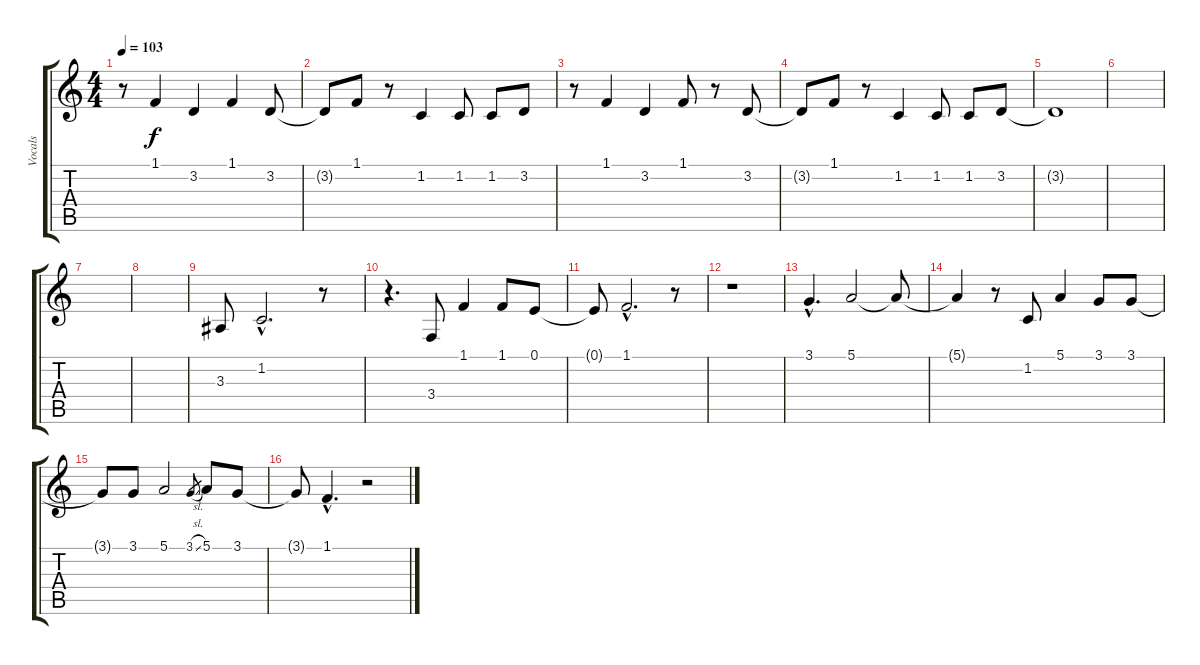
\track ("Vocals" "Vocals") {instrument tenorsax}
\staff {score tabs}
\tuning (E4 B3 G3 D3 A2 E2) {hide}
\ts (4 4)
\tempo 103
\clef g2
\ks c
r.8{dy f} 1.1.4 3.2.4 1.1.4 3.2.8 |
3.2{t}.8 1.1.8 r.8 1.2.4 1.2.8 1.2.8 3.2.8 |
r.8 1.1.4 3.2.4 1.1.8 r.8 3.2.8 |
3.2{t}.8 1.1.8 r.8 1.2.4 1.2.8 1.2.8 3.2.8 |
3.2{t}.1 |
|
|
|
3.3.8 1.2{hac}.2{d} r.8 |
r.4{d} 3.4.8 1.1.4 1.1.8 0.1.8 |
0.1{t}.8 1.1{hac}.2{d} r.8 |
r.1 |
3.1{hac}.4{d} 5.1.2 5.1{t}.8 |
5.1{t}.4 r.8 1.2.8 5.1.4 3.1.8 3.1.8 |
3.1{t}.8 3.1.8 5.1.2 3.1{sl}.8{gr} 5.1.8 3.1.8 |
3.1{t}.8 1.1{hac}.4{d} r.2
